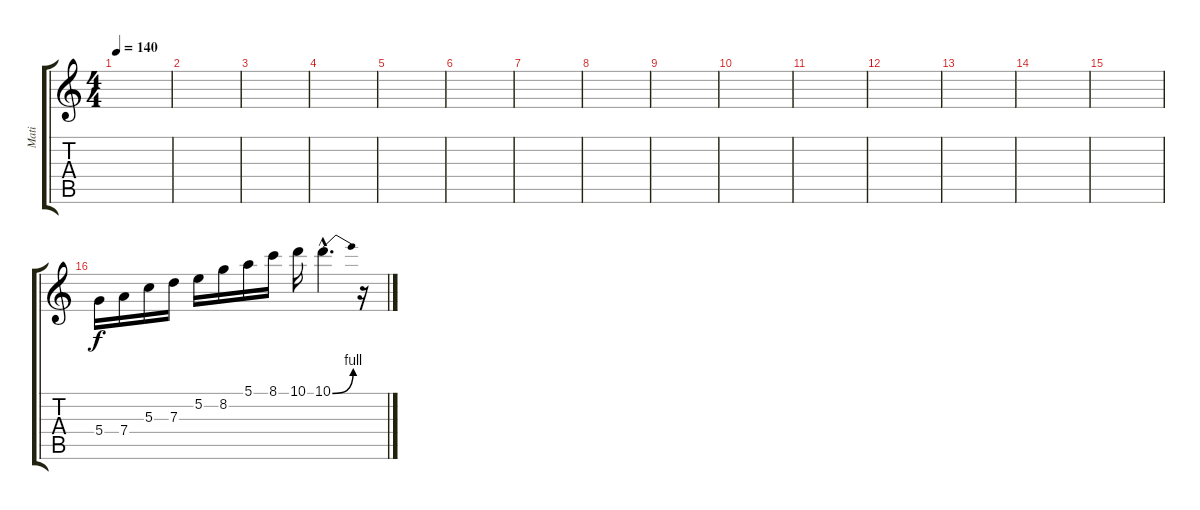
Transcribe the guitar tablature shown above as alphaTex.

\track ("Mati" "Mati") {instrument distortionguitar}
\staff {score tabs}
\tuning (E4 B3 G3 D3 A2 E2) {hide}
\ts (4 4)
\tempo 140
\clef g2
\ks c
|
|
|
|
|
|
|
|
|
|
|
|
|
|
|
5.4.16 7.4.16 5.3.16 7.3.16 5.2.16 8.2.16 5.1.16 8.1.16 10.1.16 10.1{be (bend 0 0 60 4) hac}.4{d} r.16
